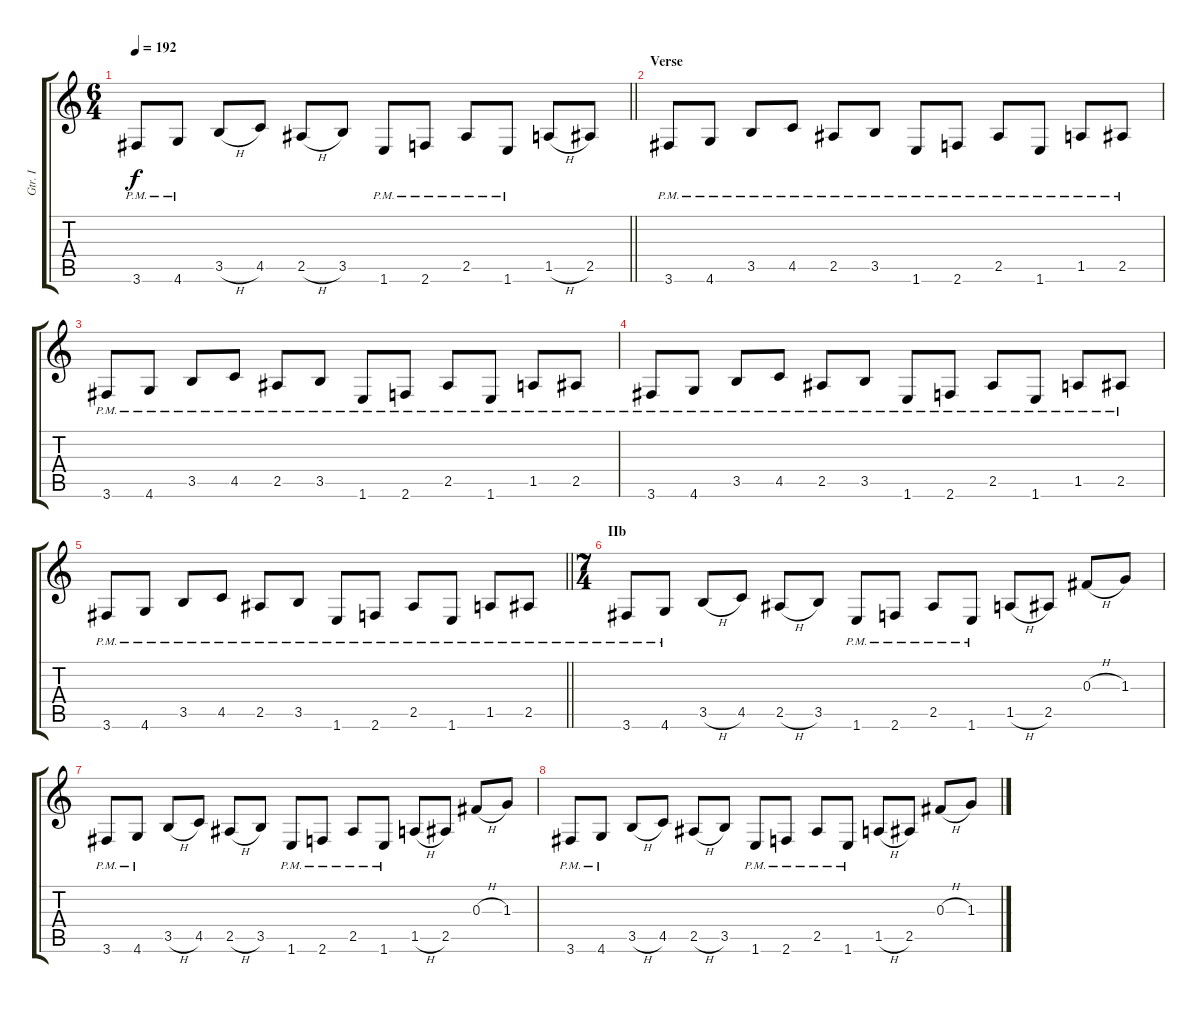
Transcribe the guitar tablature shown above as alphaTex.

\track ("Gtr. I" "Gtr. I") {instrument distortionguitar}
\staff {score tabs}
\tuning (Eb4 Bb3 Gb3 Db3 Ab2 Eb2) {hide}
\ts (6 4)
\tempo 192
\clef g2
\barLineRight lightlight
\ks c
3.6{pm}.8{dy f} 4.6{pm}.8 3.5{h}.8 4.5.8 2.5{h}.8 3.5.8 1.6{pm}.8 2.6{pm}.8 2.5{pm}.8 1.6{pm}.8 1.5{h}.8 2.5.8 |
\section ("" "Verse")
3.6{pm}.8 4.6{pm}.8 3.5{pm}.8 4.5{pm}.8 2.5{pm}.8 3.5{pm}.8 1.6{pm}.8 2.6{pm}.8 2.5{pm}.8 1.6{pm}.8 1.5{pm}.8 2.5{pm}.8 |
3.6{pm}.8 4.6{pm}.8 3.5{pm}.8 4.5{pm}.8 2.5{pm}.8 3.5{pm}.8 1.6{pm}.8 2.6{pm}.8 2.5{pm}.8 1.6{pm}.8 1.5{pm}.8 2.5{pm}.8 |
3.6{pm}.8 4.6{pm}.8 3.5{pm}.8 4.5{pm}.8 2.5{pm}.8 3.5{pm}.8 1.6{pm}.8 2.6{pm}.8 2.5{pm}.8 1.6{pm}.8 1.5{pm}.8 2.5{pm}.8 |
\barLineRight lightlight
3.6{pm}.8 4.6{pm}.8 3.5{pm}.8 4.5{pm}.8 2.5{pm}.8 3.5{pm}.8 1.6{pm}.8 2.6{pm}.8 2.5{pm}.8 1.6{pm}.8 1.5{pm}.8 2.5{pm}.8 |
\ts (7 4)
\section ("" "IIb")
3.6{pm}.8 4.6{pm}.8 3.5{h}.8 4.5.8 2.5{h}.8 3.5.8 1.6{pm}.8 2.6{pm}.8 2.5{pm}.8 1.6{pm}.8 1.5{h}.8 2.5.8 0.3{h}.8 1.3.8 |
3.6{pm}.8 4.6{pm}.8 3.5{h}.8 4.5.8 2.5{h}.8 3.5.8 1.6{pm}.8 2.6{pm}.8 2.5{pm}.8 1.6{pm}.8 1.5{h}.8 2.5.8 0.3{h}.8 1.3.8 |
3.6{pm}.8 4.6{pm}.8 3.5{h}.8 4.5.8 2.5{h}.8 3.5.8 1.6{pm}.8 2.6{pm}.8 2.5{pm}.8 1.6{pm}.8 1.5{h}.8 2.5.8 0.3{h}.8 1.3.8
